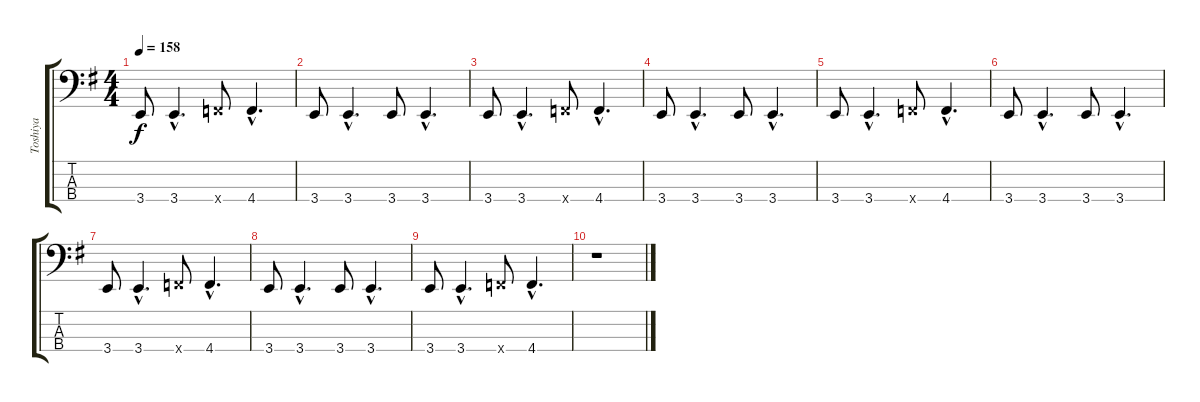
\track ("Toshiya" "Toshiya") {instrument electricbasspick}
\staff {score tabs}
\tuning (Gb2 Db2 Ab1 Db1) {hide}
\ts (4 4)
\tempo 158
\clef f4
\ks g
3.4.8{dy f} 3.4{hac}.4{d} 4.4{x}.8 4.4{hac}.4{d} |
3.4.8 3.4{hac}.4{d} 3.4.8 3.4{hac}.4{d} |
3.4.8 3.4{hac}.4{d} 4.4{x}.8 4.4{hac}.4{d} |
3.4.8 3.4{hac}.4{d} 3.4.8 3.4{hac}.4{d} |
3.4.8 3.4{hac}.4{d} 4.4{x}.8 4.4{hac}.4{d} |
3.4.8 3.4{hac}.4{d} 3.4.8 3.4{hac}.4{d} |
3.4.8 3.4{hac}.4{d} 4.4{x}.8 4.4{hac}.4{d} |
3.4.8 3.4{hac}.4{d} 3.4.8 3.4{hac}.4{d} |
3.4.8 3.4{hac}.4{d} 4.4{x}.8 4.4{hac}.4{d} |
r.1
